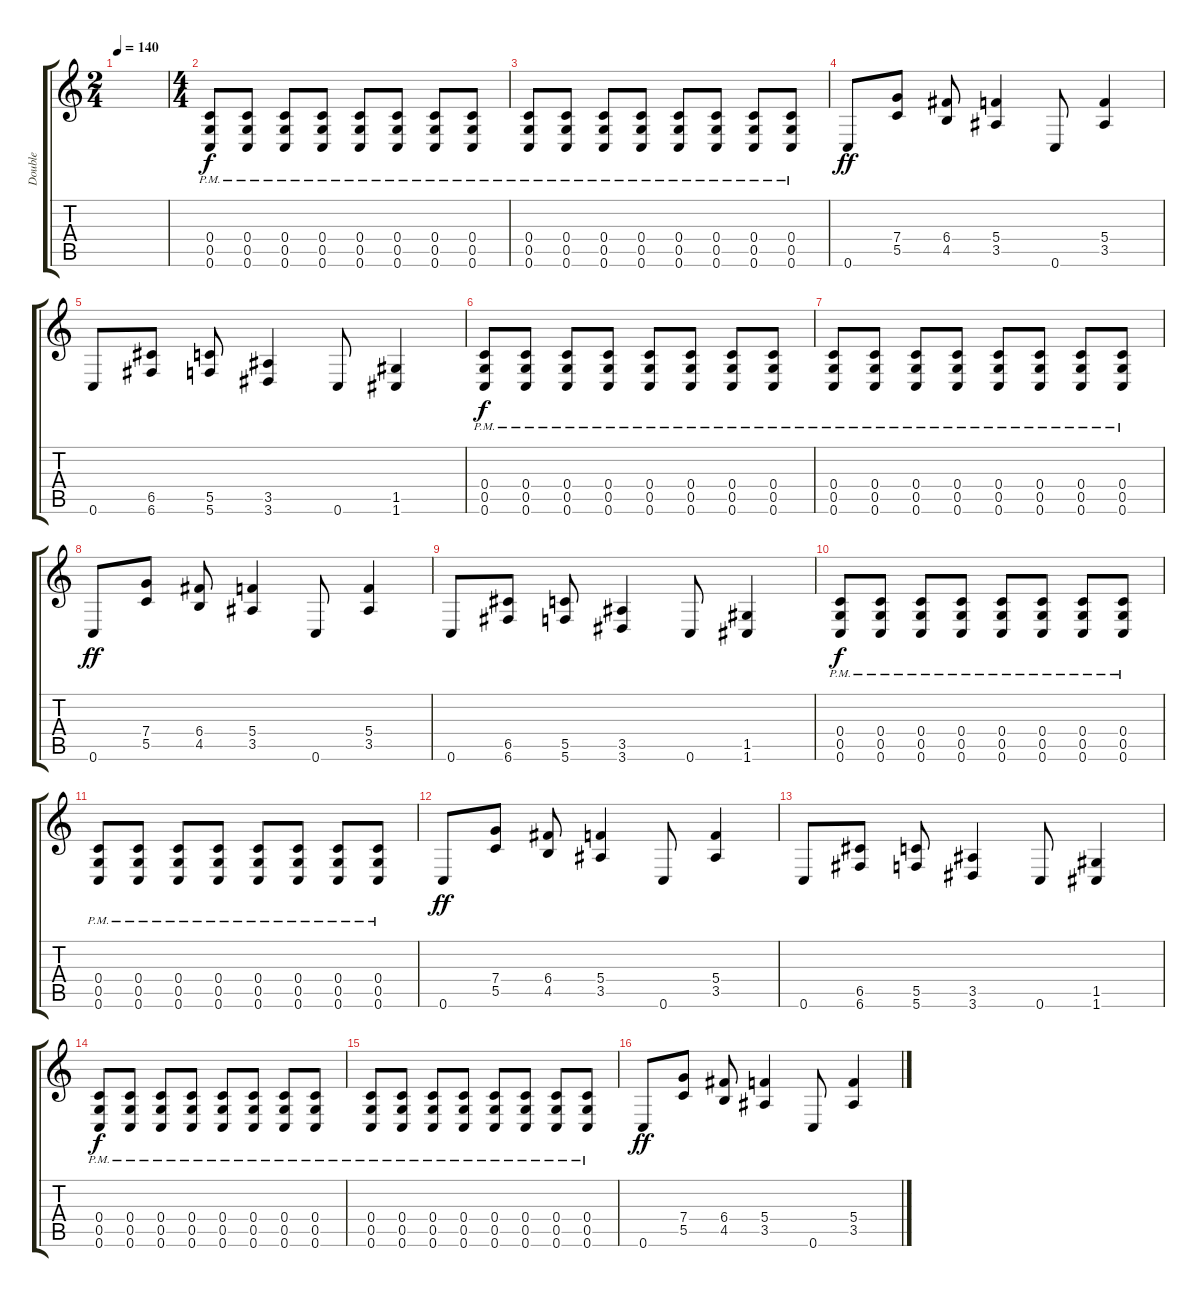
\track ("Double" "Double") {instrument overdrivenguitar}
\staff {score tabs}
\tuning (D4 A3 F3 C3 G2 C2) {hide}
\ts (2 4)
\tempo 140
\clef g2
\ks c
|
\ts (4 4)
(0.4{pm} 0.5{pm} 0.6{pm}).8 (0.4{pm} 0.5{pm} 0.6{pm}).8 (0.4{pm} 0.5{pm} 0.6{pm}).8 (0.4{pm} 0.5{pm} 0.6{pm}).8 (0.4{pm} 0.5{pm} 0.6{pm}).8 (0.4{pm} 0.5{pm} 0.6{pm}).8 (0.4{pm} 0.5{pm} 0.6{pm}).8 (0.4{pm} 0.5{pm} 0.6{pm}).8 |
(0.4{pm} 0.5{pm} 0.6{pm}).8 (0.4{pm} 0.5{pm} 0.6{pm}).8 (0.4{pm} 0.5{pm} 0.6{pm}).8 (0.4{pm} 0.5{pm} 0.6{pm}).8 (0.4{pm} 0.5{pm} 0.6{pm}).8 (0.4{pm} 0.5{pm} 0.6{pm}).8 (0.4{pm} 0.5{pm} 0.6{pm}).8 (0.4{pm} 0.5{pm} 0.6{pm}).8 |
0.6.8{dy ff} (7.4 5.5).8 (6.4 4.5).8 (5.4 3.5).4 0.6.8 (5.4 3.5).4 |
0.6.8 (6.5 6.6).8 (5.5 5.6).8 (3.5 3.6).4 0.6.8 (1.5 1.6).4 |
(0.4{pm} 0.5{pm} 0.6{pm}).8{dy f} (0.4{pm} 0.5{pm} 0.6{pm}).8 (0.4{pm} 0.5{pm} 0.6{pm}).8 (0.4{pm} 0.5{pm} 0.6{pm}).8 (0.4{pm} 0.5{pm} 0.6{pm}).8 (0.4{pm} 0.5{pm} 0.6{pm}).8 (0.4{pm} 0.5{pm} 0.6{pm}).8 (0.4{pm} 0.5{pm} 0.6{pm}).8 |
(0.4{pm} 0.5{pm} 0.6{pm}).8 (0.4{pm} 0.5{pm} 0.6{pm}).8 (0.4{pm} 0.5{pm} 0.6{pm}).8 (0.4{pm} 0.5{pm} 0.6{pm}).8 (0.4{pm} 0.5{pm} 0.6{pm}).8 (0.4{pm} 0.5{pm} 0.6{pm}).8 (0.4{pm} 0.5{pm} 0.6{pm}).8 (0.4{pm} 0.5{pm} 0.6{pm}).8 |
0.6.8{dy ff} (7.4 5.5).8 (6.4 4.5).8 (5.4 3.5).4 0.6.8 (5.4 3.5).4 |
0.6.8 (6.5 6.6).8 (5.5 5.6).8 (3.5 3.6).4 0.6.8 (1.5 1.6).4 |
(0.4{pm} 0.5{pm} 0.6{pm}).8{dy f} (0.4{pm} 0.5{pm} 0.6{pm}).8 (0.4{pm} 0.5{pm} 0.6{pm}).8 (0.4{pm} 0.5{pm} 0.6{pm}).8 (0.4{pm} 0.5{pm} 0.6{pm}).8 (0.4{pm} 0.5{pm} 0.6{pm}).8 (0.4{pm} 0.5{pm} 0.6{pm}).8 (0.4{pm} 0.5{pm} 0.6{pm}).8 |
(0.4{pm} 0.5{pm} 0.6{pm}).8 (0.4{pm} 0.5{pm} 0.6{pm}).8 (0.4{pm} 0.5{pm} 0.6{pm}).8 (0.4{pm} 0.5{pm} 0.6{pm}).8 (0.4{pm} 0.5{pm} 0.6{pm}).8 (0.4{pm} 0.5{pm} 0.6{pm}).8 (0.4{pm} 0.5{pm} 0.6{pm}).8 (0.4{pm} 0.5{pm} 0.6{pm}).8 |
0.6.8{dy ff} (7.4 5.5).8 (6.4 4.5).8 (5.4 3.5).4 0.6.8 (5.4 3.5).4 |
0.6.8 (6.5 6.6).8 (5.5 5.6).8 (3.5 3.6).4 0.6.8 (1.5 1.6).4 |
(0.4{pm} 0.5{pm} 0.6{pm}).8{dy f} (0.4{pm} 0.5{pm} 0.6{pm}).8 (0.4{pm} 0.5{pm} 0.6{pm}).8 (0.4{pm} 0.5{pm} 0.6{pm}).8 (0.4{pm} 0.5{pm} 0.6{pm}).8 (0.4{pm} 0.5{pm} 0.6{pm}).8 (0.4{pm} 0.5{pm} 0.6{pm}).8 (0.4{pm} 0.5{pm} 0.6{pm}).8 |
(0.4{pm} 0.5{pm} 0.6{pm}).8 (0.4{pm} 0.5{pm} 0.6{pm}).8 (0.4{pm} 0.5{pm} 0.6{pm}).8 (0.4{pm} 0.5{pm} 0.6{pm}).8 (0.4{pm} 0.5{pm} 0.6{pm}).8 (0.4{pm} 0.5{pm} 0.6{pm}).8 (0.4{pm} 0.5{pm} 0.6{pm}).8 (0.4{pm} 0.5{pm} 0.6{pm}).8 |
0.6.8{dy ff} (7.4 5.5).8 (6.4 4.5).8 (5.4 3.5).4 0.6.8 (5.4 3.5).4
